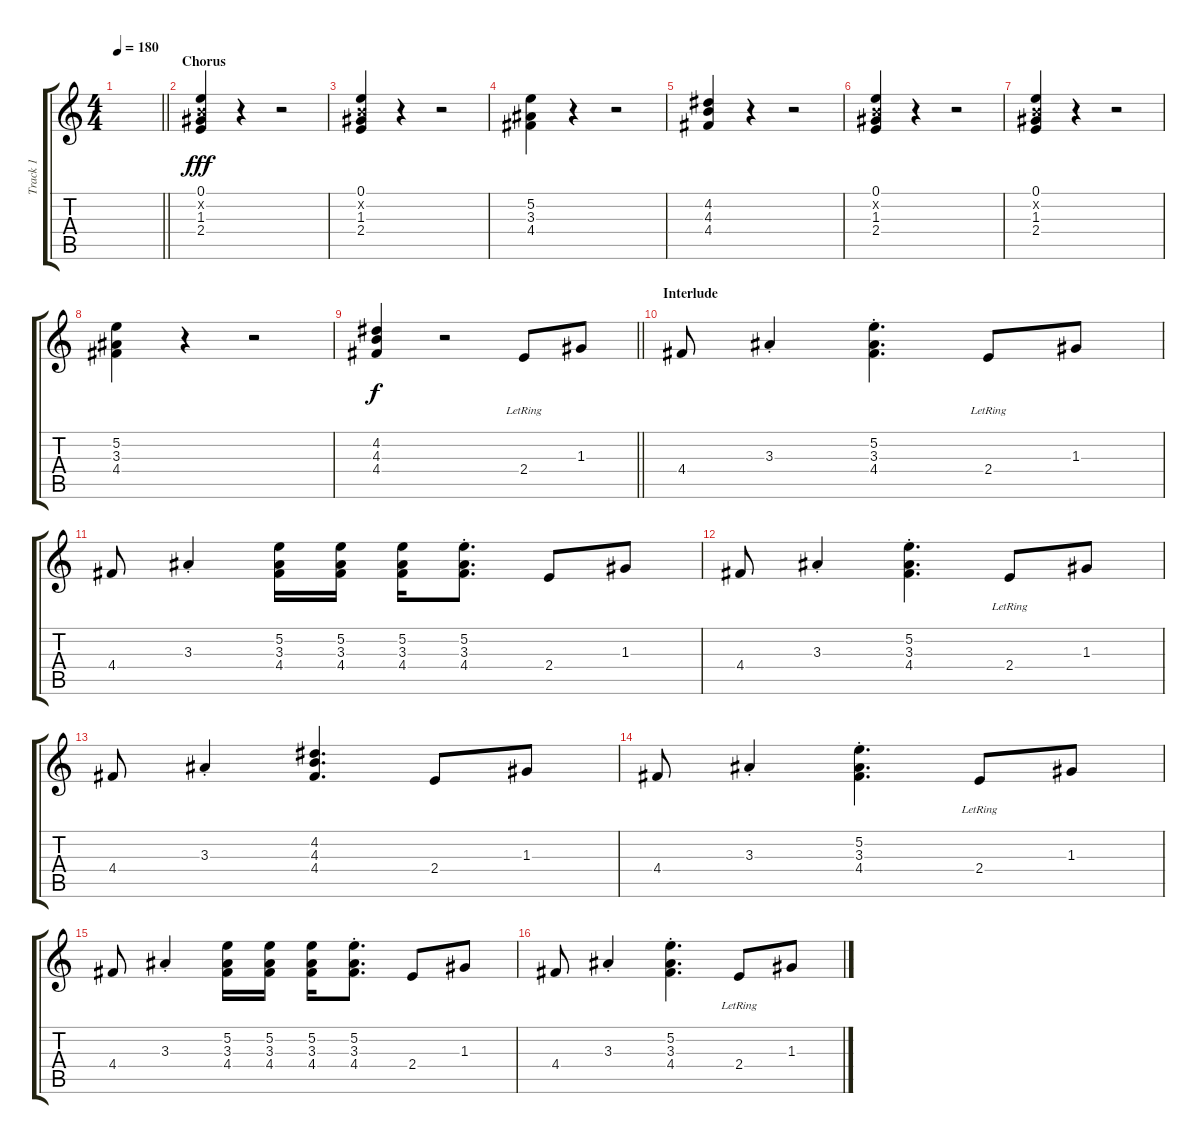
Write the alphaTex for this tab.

\track ("Track 1" "Track 1") {instrument electricguitarjazz}
\staff {score tabs}
\tuning (E4 B3 G3 D3 A2 E2) {hide}
\ts (4 4)
\tempo 180
\clef g2
\barLineRight lightlight
\ks c
|
\section ("" "Chorus")
(0.1 0.2{x} 1.3 2.4).4{dy fff} r.4 r.2 |
(0.1 0.2{x} 1.3 2.4).4 r.4 r.2 |
(5.2 3.3 4.4).4 r.4 r.2 |
(4.2 4.3 4.4).4 r.4 r.2 |
(0.1 0.2{x} 1.3 2.4).4 r.4 r.2 |
(0.1 0.2{x} 1.3 2.4).4 r.4 r.2 |
(5.2 3.3 4.4).4 r.4 r.2 |
\barLineRight lightlight
(4.2 4.3 4.4).4{dy f} r.2 2.4{lr}.8 1.3.8 |
\section ("" "Interlude")
4.4.8 3.3{st}.4 (5.2{st} 3.3{st} 4.4{st}).4{d} 2.4{lr}.8 1.3.8 |
4.4.8 3.3{st}.4 (5.2 3.3 4.4).16 (5.2 3.3 4.4).16 (5.2 3.3 4.4).16 (5.2{st} 3.3{st} 4.4{st}).8{d} 2.4.8 1.3.8 |
4.4.8 3.3{st}.4 (5.2{st} 3.3{st} 4.4{st}).4{d} 2.4{lr}.8 1.3.8 |
4.4.8 3.3{st}.4 (4.2 4.3 4.4).4{d} 2.4.8 1.3.8 |
4.4.8 3.3{st}.4 (5.2{st} 3.3{st} 4.4{st}).4{d} 2.4{lr}.8 1.3.8 |
4.4.8 3.3{st}.4 (5.2 3.3 4.4).16 (5.2 3.3 4.4).16 (5.2 3.3 4.4).16 (5.2{st} 3.3{st} 4.4{st}).8{d} 2.4.8 1.3.8 |
4.4.8 3.3{st}.4 (5.2{st} 3.3{st} 4.4{st}).4{d} 2.4{lr}.8 1.3.8
